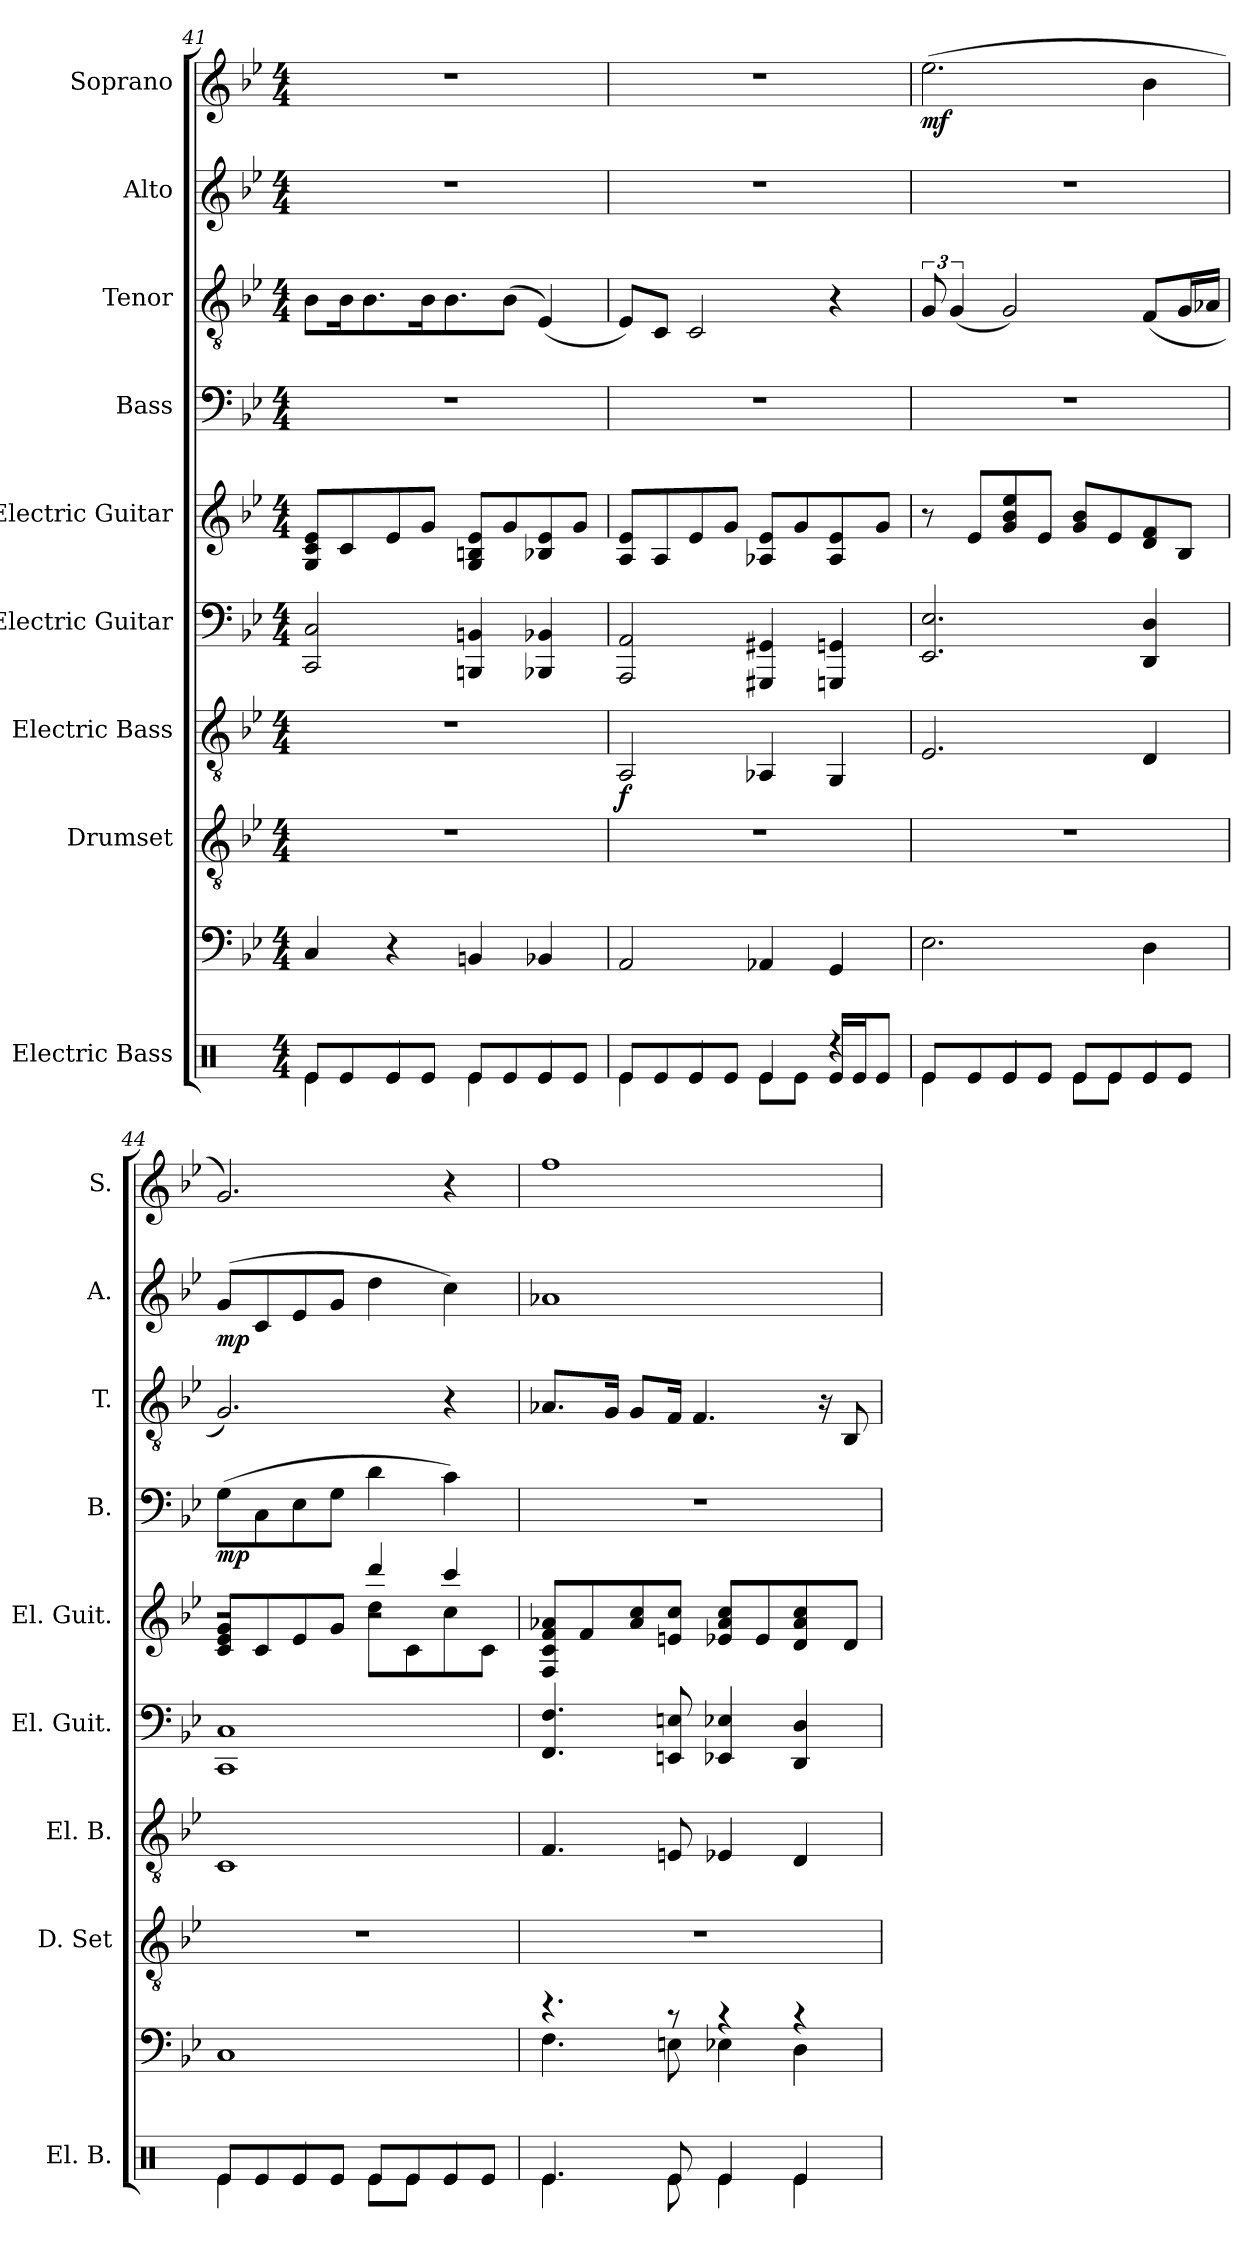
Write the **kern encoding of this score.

**kern	**kern	**kern	**kern	**dynam	**kern	**kern	**kern	**dynam	**kern	**kern	**dynam	**kern	**dynam
*part9	*part9	*part8	*part7	*part7	*part6	*part5	*part4	*part4	*part3	*part2	*part2	*part1	*part1
*staff10	*staff9	*staff8	*staff7	*staff7	*staff6	*staff5	*staff4	*staff4	*staff3	*staff2	*staff2	*staff1	*staff1
*I"Electric Bass	*	*I"Drumset	*I"Electric Bass	*	*I"Electric Guitar	*I"Electric Guitar	*I"Bass	*	*I"Tenor	*I"Alto	*	*I"Soprano	*
*I'El. B.	*	*I'D. Set	*I'El. B.	*	*I'El. Guit.	*I'El. Guit.	*I'B.	*	*I'T.	*I'A.	*	*I'S.	*
!!LO:PB:g=z
*clefX	*clefF4	*clefGv2	*clefGv2	*	*clefF4	*clefG2	*clefF4	*	*clefGv2	*clefG2	*	*clefG2	*
*k[]	*k[b-e-]	*k[b-e-]	*k[b-e-]	*	*k[b-e-]	*k[b-e-]	*k[b-e-]	*	*k[b-e-]	*k[b-e-]	*	*k[b-e-]	*
*M4/4	*M4/4	*M4/4	*M4/4	*	*M4/4	*M4/4	*M4/4	*	*M4/4	*M4/4	*	*M4/4	*
=41	=41	=41	=41	=41	=41	=41	=41	=41	=41	=41	=41	=41	=41
*^	*	*	*	*	*	*^	*	*	*	*	*	*	*
8Re/L	4Re\	4C/	1r	1r	.	2CC/ 2C/	4ryy	8G/ 8c/ 8e-/L	1r	.	8B-\L	1r	.	1r	.
8Re/	.	.	.	.	.	.	.	8c/	.	.	16B-\k	.	.	.	.
.	.	.	.	.	.	.	.	.	.	.	8.B-\	.	.	.	.
8Re/	4Re/	4r	.	.	.	.	2.ryy	8e-/	.	.	.	.	.	.	.
8Re/J	.	.	.	.	.	.	.	8g/J	.	.	16B-\k	.	.	.	.
.	.	.	.	.	.	.	.	.	.	.	8.B-\	.	.	.	.
8Re/L	4Re\	4BBn/	.	.	.	4BBBn/ 4BBn/	.	8G/ 8Bn/ 8e-/L	.	.	.	.	.	.	.
8Re/	.	.	.	.	.	.	.	8g/	.	.	(8B-\J	.	.	.	.
8Re/	4Re/	4BB-X/	.	.	.	4BBB-X/ 4BB-X/	.	8B-X/ 8e-/	.	.	(4E-/)	.	.	.	.
8Re/J	.	.	.	.	.	.	.	8g/J	.	.	.	.	.	.	.
=42	=42	=42	=42	=42	=42	=42	=42	=42	=42	=42	=42	=42	=42	=42	=42
!	!	!	!	!	!LO:DY:b	!	!	!	!	!	!	!	!	!	!
8Re/L	4Re\	2AA/	1r	2AA/	f	2AAA/ 2AA/	4ryy	8A/ 8e-/L	1r	.	8E-/L)	1r	.	1r	.
8Re/	.	.	.	.	.	.	.	8A/	.	.	8C/J	.	.	.	.
8Re/	4Re/	.	.	.	.	.	2.ryy	8e-/	.	.	2C/	.	.	.	.
8Re/J	.	.	.	.	.	.	.	8g/J	.	.	.	.	.	.	.
4Re/	8Re\L	4AA-X/	.	4AA-X/	.	4GGG#X/ 4GG#X/	.	8A-X/ 8e-/L	.	.	.	.	.	.	.
.	8Re\J	.	.	.	.	.	.	8g/	.	.	.	.	.	.	.
4r	16Re/LL	4GG/	.	4GG/	.	4GGGn/ 4GGn/	.	8A-/ 8e-/	.	.	4r	.	.	.	.
.	16Re/J	.	.	.	.	.	.	.	.	.	.	.	.	.	.
.	8Re/J	.	.	.	.	.	.	8g/J	.	.	.	.	.	.	.
=43	=43	=43	=43	=43	=43	=43	=43	=43	=43	=43	=43	=43	=43	=43	=43
!	!	!	!	!	!	!	!	!	!	!	!	!	!	!	!LO:DY:b
*	*	*	*	*	*	*	*v	*v	*	*	*	*	*	*	*
8Re/L	4Re\	2.E-\	1r	2.E-/	.	2.EE-/ 2.E-/	8r	1r	.	12G/	1r	.	(2.ee-\	mf
.	.	.	.	.	.	.	.	.	.	(6G/	.	.	.	.
8Re/	.	.	.	.	.	.	8e-/L	.	.	.	.	.	.	.
8Re/	4Re/	.	.	.	.	.	8g/ 8b-/ 8ee-/	.	.	2G/)	.	.	.	.
8Re/J	.	.	.	.	.	.	8e-/J	.	.	.	.	.	.	.
8Re/L	8Re\L	.	.	.	.	.	8g/ 8b-/L	.	.	.	.	.	.	.
8Re/	8Re\J	.	.	.	.	.	8e-/	.	.	.	.	.	.	.
8Re/	4Re/	4D\	.	4D/	.	4DD/ 4D/	8d/ 8f/	.	.	(8F/L	.	.	4b-\	.
8Re/J	.	.	.	.	.	.	8B-/J	.	.	16G/L	.	.	.	.
.	.	.	.	.	.	.	.	.	.	16A-X/JJ	.	.	.	.
!!LO:PB:g=z
=44	=44	=44	=44	=44	=44	=44	=44	=44	=44	=44	=44	=44	=44	=44
*	*	*	*	*	*	*	*^	*	*	*	*	*	*	*
*	*	*	*	*	*	*	*	*^	*	*	*	*	*	*	*
!	!	!	!	!	!	!	!	!	!	!	!LO:DY:b	!	!	!LO:DY:b	!	!
8Re/L	4Re\	1C	1r	1C	.	1CC 1C	8c/ 8e-/ 8g/L	2r	2r	(8G\L	mp	2.G/)	(8g/L	mp	2.g/)	.
8Re/	.	.	.	.	.	.	8c/	.	.	8C\	.	.	8c/	.	.	.
8Re/	4Re/	.	.	.	.	.	8e-/	.	.	8E-\	.	.	8e-/	.	.	.
8Re/J	.	.	.	.	.	.	8g/J	.	.	8G\J	.	.	8g/J	.	.	.
8Re/L	8Re\L	.	.	.	.	.	2r	8dd\L	4ddd/	4d\	.	.	4dd\	.	.	.
8Re/	8Re\J	.	.	.	.	.	.	8c\	.	.	.	.	.	.	.	.
8Re/	4Re/	.	.	.	.	.	.	8cc\	4ccc/	4c\)	.	4r	4cc\)	.	4r	.
8Re/J	.	.	.	.	.	.	.	8c\J	.	.	.	.	.	.	.	.
*	*	*	*	*	*	*	*v	*v	*v	*	*	*	*	*	*	*
=45	=45	=45	=45	=45	=45	=45	=45	=45	=45	=45	=45	=45	=45	=45
*	*	*^	*	*	*	*	*	*	*	*	*	*	*	*
4.Re/	4.Re\	4.r	4.F\	1r	4.F/	.	4.FF/ 4.F/	8F/ 8c/ 8f/ 8a-X/L	1r	.	8.A-X/L	1a-X	.	1ff	.
.	.	.	.	.	.	.	.	8f/	.	.	.	.	.	.	.
.	.	.	.	.	.	.	.	.	.	.	16G/Jk	.	.	.	.
.	.	.	.	.	.	.	.	8a-/ 8cc/	.	.	8G/L	.	.	.	.
8Re/	8Re\	8r	8En\	.	8En/	.	8EEn/ 8En/	8en/ 8cc/J	.	.	16F/Jk	.	.	.	.
.	.	.	.	.	.	.	.	.	.	.	4.F/	.	.	.	.
4Re/	4Re\	4r	4E-X\	.	4E-X/	.	4EE-X/ 4E-X/	8e-X/ 8a-/ 8cc/L	.	.	.	.	.	.	.
.	.	.	.	.	.	.	.	8e-/	.	.	.	.	.	.	.
4Re/	4Re\	4r	4D\	.	4D/	.	4DD/ 4D/	8d/ 8a-/ 8cc/	.	.	.	.	.	.	.
.	.	.	.	.	.	.	.	.	.	.	16r	.	.	.	.
.	.	.	.	.	.	.	.	8d/J	.	.	8BB-/	.	.	.	.
*v	*v	*	*	*	*	*	*	*	*	*	*	*	*	*	*
*	*v	*v	*	*	*	*	*	*	*	*	*	*	*	*
=	=	=	=	=	=	=	=	=	=	=	=	=	=
*-	*-	*-	*-	*-	*-	*-	*-	*-	*-	*-	*-	*-	*-
